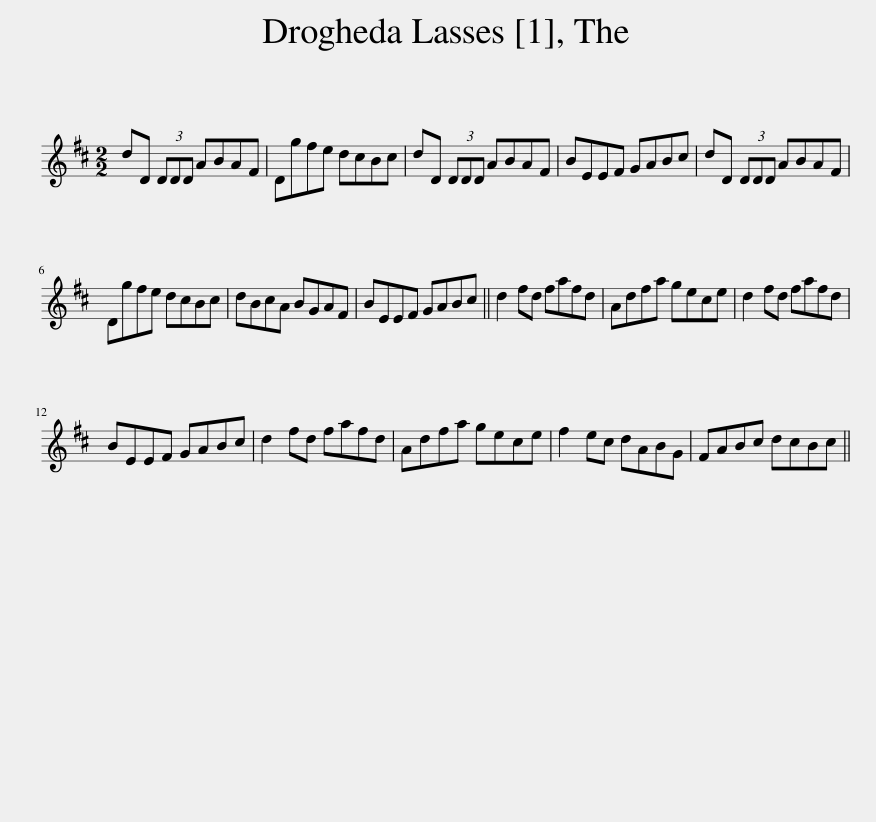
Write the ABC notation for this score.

X:1
L:1/8
M:2/2
I:linebreak $
K:D
V:1 treble
V:1
 dD (3DDD ABAF | Dgfe dcBc | dD (3DDD ABAF | BEEF GABc | dD (3DDD ABAF |$ %5
 Dgfe dcBc | dBcA BGAF | BEEF GABc || d2 fd fafd | Adfa gece | %10
 d2 fd fafd |$ BEEF GABc | d2 fd fafd | Adfa gece | f2 ec dABG | %15
 FABc dcBc || %16
